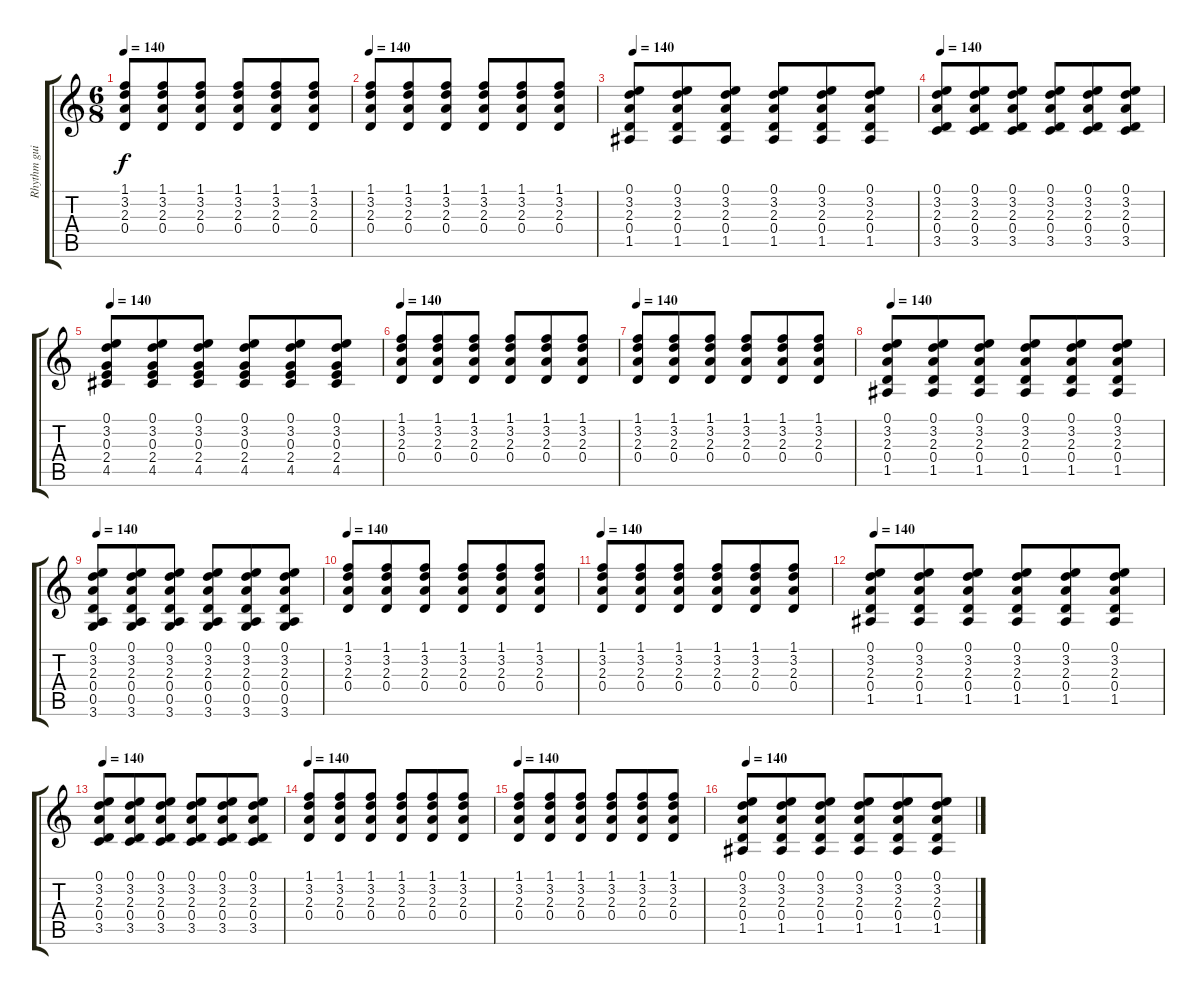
\track ("Rhythm guitar" "Rhythm gui") {instrument distortionguitar}
\staff {score tabs}
\tuning (E4 B3 G3 D3 A2 E2) {hide}
\ts (6 8)
\tempo 140
\clef g2
\ks c
(1.1 3.2 2.3 0.4).8{dy f} (1.1 3.2 2.3 0.4).8 (1.1 3.2 2.3 0.4).8 (1.1 3.2 2.3 0.4).8 (1.1 3.2 2.3 0.4).8 (1.1 3.2 2.3 0.4).8 |
\tempo 140
(1.1 3.2 2.3 0.4).8 (1.1 3.2 2.3 0.4).8 (1.1 3.2 2.3 0.4).8 (1.1 3.2 2.3 0.4).8 (1.1 3.2 2.3 0.4).8 (1.1 3.2 2.3 0.4).8 |
\tempo 140
(0.1 3.2 2.3 0.4 1.5).8 (0.1 3.2 2.3 0.4 1.5).8 (0.1 3.2 2.3 0.4 1.5).8 (0.1 3.2 2.3 0.4 1.5).8 (0.1 3.2 2.3 0.4 1.5).8 (0.1 3.2 2.3 0.4 1.5).8 |
\tempo 140
(0.1 3.2 2.3 0.4 3.5).8 (0.1 3.2 2.3 0.4 3.5).8 (0.1 3.2 2.3 0.4 3.5).8 (0.1 3.2 2.3 0.4 3.5).8 (0.1 3.2 2.3 0.4 3.5).8 (0.1 3.2 2.3 0.4 3.5).8 |
\tempo 140
(0.1 3.2 0.3 2.4 4.5).8 (0.1 3.2 0.3 2.4 4.5).8 (0.1 3.2 0.3 2.4 4.5).8 (0.1 3.2 0.3 2.4 4.5).8 (0.1 3.2 0.3 2.4 4.5).8 (0.1 3.2 0.3 2.4 4.5).8 |
\tempo 140
(1.1 3.2 2.3 0.4).8 (1.1 3.2 2.3 0.4).8 (1.1 3.2 2.3 0.4).8 (1.1 3.2 2.3 0.4).8 (1.1 3.2 2.3 0.4).8 (1.1 3.2 2.3 0.4).8 |
\tempo 140
(1.1 3.2 2.3 0.4).8 (1.1 3.2 2.3 0.4).8 (1.1 3.2 2.3 0.4).8 (1.1 3.2 2.3 0.4).8 (1.1 3.2 2.3 0.4).8 (1.1 3.2 2.3 0.4).8 |
\tempo 140
(0.1 3.2 2.3 0.4 1.5).8 (0.1 3.2 2.3 0.4 1.5).8 (0.1 3.2 2.3 0.4 1.5).8 (0.1 3.2 2.3 0.4 1.5).8 (0.1 3.2 2.3 0.4 1.5).8 (0.1 3.2 2.3 0.4 1.5).8 |
\tempo 140
(0.1 3.2 2.3 0.4 0.5 3.6).8 (0.1 3.2 2.3 0.4 0.5 3.6).8 (0.1 3.2 2.3 0.4 0.5 3.6).8 (0.1 3.2 2.3 0.4 0.5 3.6).8 (0.1 3.2 2.3 0.4 0.5 3.6).8 (0.1 3.2 2.3 0.4 0.5 3.6).8 |
\tempo 140
(1.1 3.2 2.3 0.4).8 (1.1 3.2 2.3 0.4).8 (1.1 3.2 2.3 0.4).8 (1.1 3.2 2.3 0.4).8 (1.1 3.2 2.3 0.4).8 (1.1 3.2 2.3 0.4).8 |
\tempo 140
(1.1 3.2 2.3 0.4).8 (1.1 3.2 2.3 0.4).8 (1.1 3.2 2.3 0.4).8 (1.1 3.2 2.3 0.4).8 (1.1 3.2 2.3 0.4).8 (1.1 3.2 2.3 0.4).8 |
\tempo 140
(0.1 3.2 2.3 0.4 1.5).8 (0.1 3.2 2.3 0.4 1.5).8 (0.1 3.2 2.3 0.4 1.5).8 (0.1 3.2 2.3 0.4 1.5).8 (0.1 3.2 2.3 0.4 1.5).8 (0.1 3.2 2.3 0.4 1.5).8 |
\tempo 140
(0.1 3.2 2.3 0.4 3.5).8 (0.1 3.2 2.3 0.4 3.5).8 (0.1 3.2 2.3 0.4 3.5).8 (0.1 3.2 2.3 0.4 3.5).8 (0.1 3.2 2.3 0.4 3.5).8 (0.1 3.2 2.3 0.4 3.5).8 |
\tempo 140
(1.1 3.2 2.3 0.4).8 (1.1 3.2 2.3 0.4).8 (1.1 3.2 2.3 0.4).8 (1.1 3.2 2.3 0.4).8 (1.1 3.2 2.3 0.4).8 (1.1 3.2 2.3 0.4).8 |
\tempo 140
(1.1 3.2 2.3 0.4).8 (1.1 3.2 2.3 0.4).8 (1.1 3.2 2.3 0.4).8 (1.1 3.2 2.3 0.4).8 (1.1 3.2 2.3 0.4).8 (1.1 3.2 2.3 0.4).8 |
\tempo 140
(0.1 3.2 2.3 0.4 1.5).8 (0.1 3.2 2.3 0.4 1.5).8 (0.1 3.2 2.3 0.4 1.5).8 (0.1 3.2 2.3 0.4 1.5).8 (0.1 3.2 2.3 0.4 1.5).8 (0.1 3.2 2.3 0.4 1.5).8
